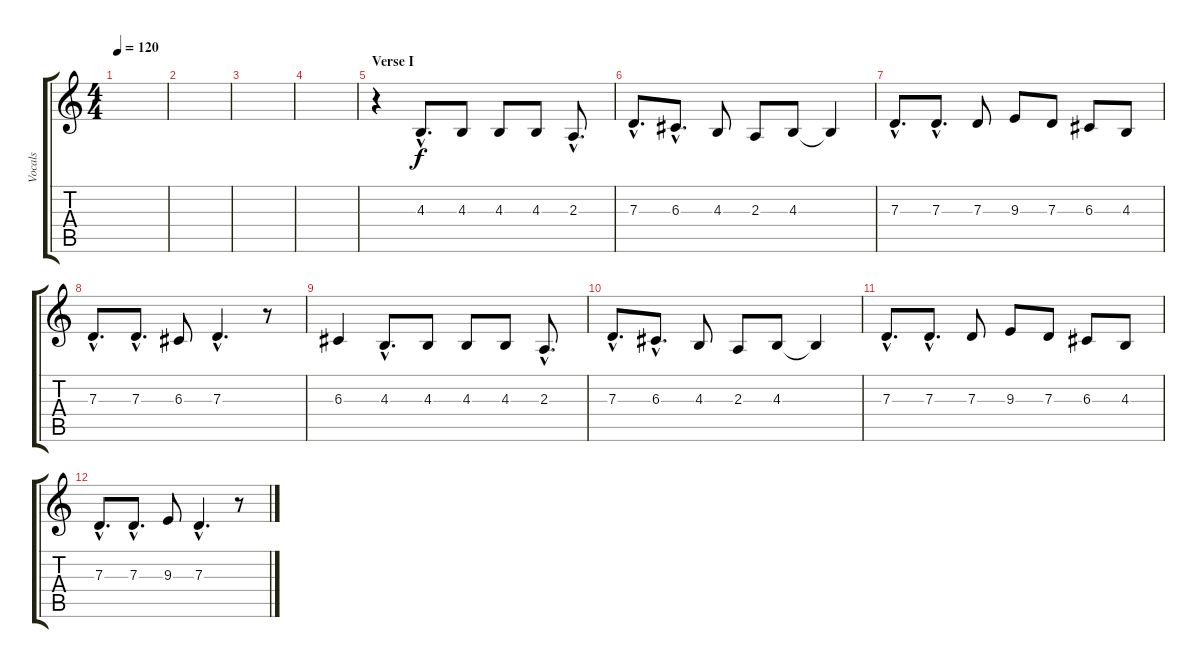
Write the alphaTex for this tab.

\track ("Vocals" "Vocals") {instrument lead2sawtooth}
\staff {score tabs}
\tuning (E4 B3 G3 D3 A2 E2) {hide}
\ts (4 4)
\tempo 120
\clef g2
\ks c
|
|
|
|
\section ("" "Verse I")
r.4 4.3{hac}.8{d} 4.3.8 4.3.8 4.3.8 2.3{hac}.8{d} |
7.3{hac}.8{d} 6.3{hac}.8{d} 4.3.8 2.3.8 4.3.8 4.3{t}.4 |
7.3{hac}.8{d} 7.3{hac}.8{d} 7.3.8 9.3.8 7.3.8 6.3.8 4.3.8 |
7.3{hac}.8{d} 7.3{hac}.8{d} 6.3.8 7.3{hac}.4{d} r.8 |
6.3.4 4.3{hac}.8{d} 4.3.8 4.3.8 4.3.8 2.3{hac}.8{d} |
7.3{hac}.8{d} 6.3{hac}.8{d} 4.3.8 2.3.8 4.3.8 4.3{t}.4 |
7.3{hac}.8{d} 7.3{hac}.8{d} 7.3.8 9.3.8 7.3.8 6.3.8 4.3.8 |
7.3{hac}.8{d} 7.3{hac}.8{d} 9.3.8 7.3{hac}.4{d} r.8
